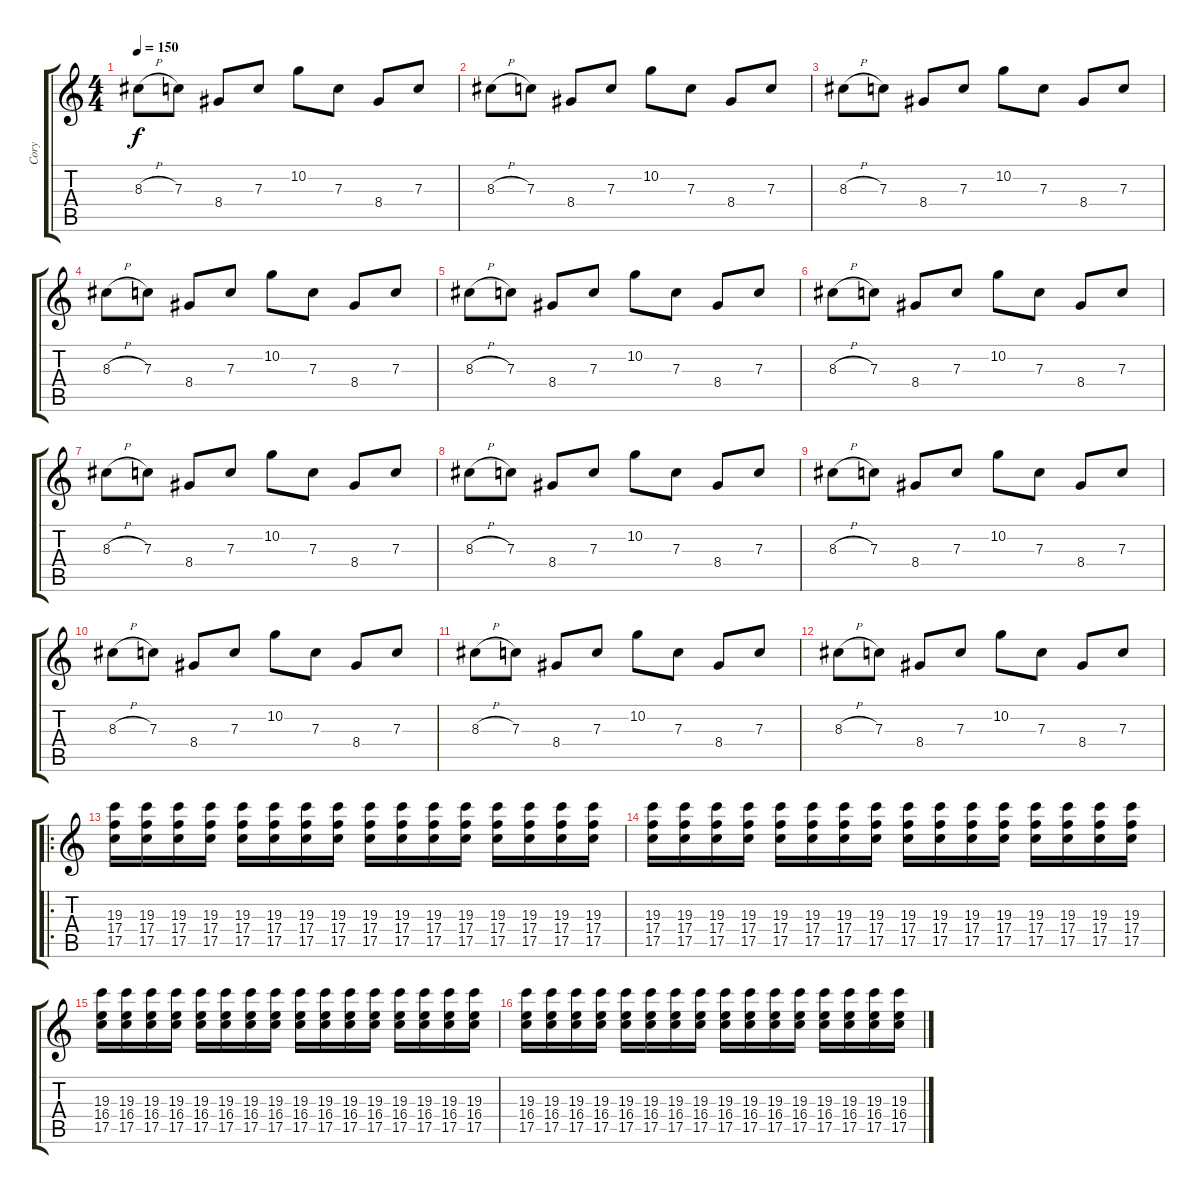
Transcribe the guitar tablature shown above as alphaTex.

\track ("Cory" "Cory") {instrument distortionguitar}
\staff {score tabs}
\tuning (D4 A3 F3 C3 G2 C2) {hide}
\ts (4 4)
\tempo 150
\clef g2
\ks c
8.3{h}.8{dy f} 7.3.8 8.4.8 7.3.8 10.2.8 7.3.8 8.4.8 7.3.8 |
8.3{h}.8 7.3.8 8.4.8 7.3.8 10.2.8 7.3.8 8.4.8 7.3.8 |
8.3{h}.8 7.3.8 8.4.8 7.3.8 10.2.8 7.3.8 8.4.8 7.3.8 |
8.3{h}.8 7.3.8 8.4.8 7.3.8 10.2.8 7.3.8 8.4.8 7.3.8 |
8.3{h}.8 7.3.8 8.4.8 7.3.8 10.2.8 7.3.8 8.4.8 7.3.8 |
8.3{h}.8 7.3.8 8.4.8 7.3.8 10.2.8 7.3.8 8.4.8 7.3.8 |
8.3{h}.8 7.3.8 8.4.8 7.3.8 10.2.8 7.3.8 8.4.8 7.3.8 |
8.3{h}.8 7.3.8 8.4.8 7.3.8 10.2.8 7.3.8 8.4.8 7.3.8 |
8.3{h}.8 7.3.8 8.4.8 7.3.8 10.2.8 7.3.8 8.4.8 7.3.8 |
8.3{h}.8 7.3.8 8.4.8 7.3.8 10.2.8 7.3.8 8.4.8 7.3.8 |
8.3{h}.8 7.3.8 8.4.8 7.3.8 10.2.8 7.3.8 8.4.8 7.3.8 |
8.3{h}.8 7.3.8 8.4.8 7.3.8 10.2.8 7.3.8 8.4.8 7.3.8 |
\ro
(19.3 17.4 17.5).16 (19.3 17.4 17.5).16 (19.3 17.4 17.5).16 (19.3 17.4 17.5).16 (19.3 17.4 17.5).16 (19.3 17.4 17.5).16 (19.3 17.4 17.5).16 (19.3 17.4 17.5).16 (19.3 17.4 17.5).16 (19.3 17.4 17.5).16 (19.3 17.4 17.5).16 (19.3 17.4 17.5).16 (19.3 17.4 17.5).16 (19.3 17.4 17.5).16 (19.3 17.4 17.5).16 (19.3 17.4 17.5).16 |
(19.3 17.4 17.5).16 (19.3 17.4 17.5).16 (19.3 17.4 17.5).16 (19.3 17.4 17.5).16 (19.3 17.4 17.5).16 (19.3 17.4 17.5).16 (19.3 17.4 17.5).16 (19.3 17.4 17.5).16 (19.3 17.4 17.5).16 (19.3 17.4 17.5).16 (19.3 17.4 17.5).16 (19.3 17.4 17.5).16 (19.3 17.4 17.5).16 (19.3 17.4 17.5).16 (19.3 17.4 17.5).16 (19.3 17.4 17.5).16 |
(19.3 16.4 17.5).16 (19.3 16.4 17.5).16 (19.3 16.4 17.5).16 (19.3 16.4 17.5).16 (19.3 16.4 17.5).16 (19.3 16.4 17.5).16 (19.3 16.4 17.5).16 (19.3 16.4 17.5).16 (19.3 16.4 17.5).16 (19.3 16.4 17.5).16 (19.3 16.4 17.5).16 (19.3 16.4 17.5).16 (19.3 16.4 17.5).16 (19.3 16.4 17.5).16 (19.3 16.4 17.5).16 (19.3 16.4 17.5).16 |
(19.3 16.4 17.5).16 (19.3 16.4 17.5).16 (19.3 16.4 17.5).16 (19.3 16.4 17.5).16 (19.3 16.4 17.5).16 (19.3 16.4 17.5).16 (19.3 16.4 17.5).16 (19.3 16.4 17.5).16 (19.3 16.4 17.5).16 (19.3 16.4 17.5).16 (19.3 16.4 17.5).16 (19.3 16.4 17.5).16 (19.3 16.4 17.5).16 (19.3 16.4 17.5).16 (19.3 16.4 17.5).16 (19.3 16.4 17.5).16
